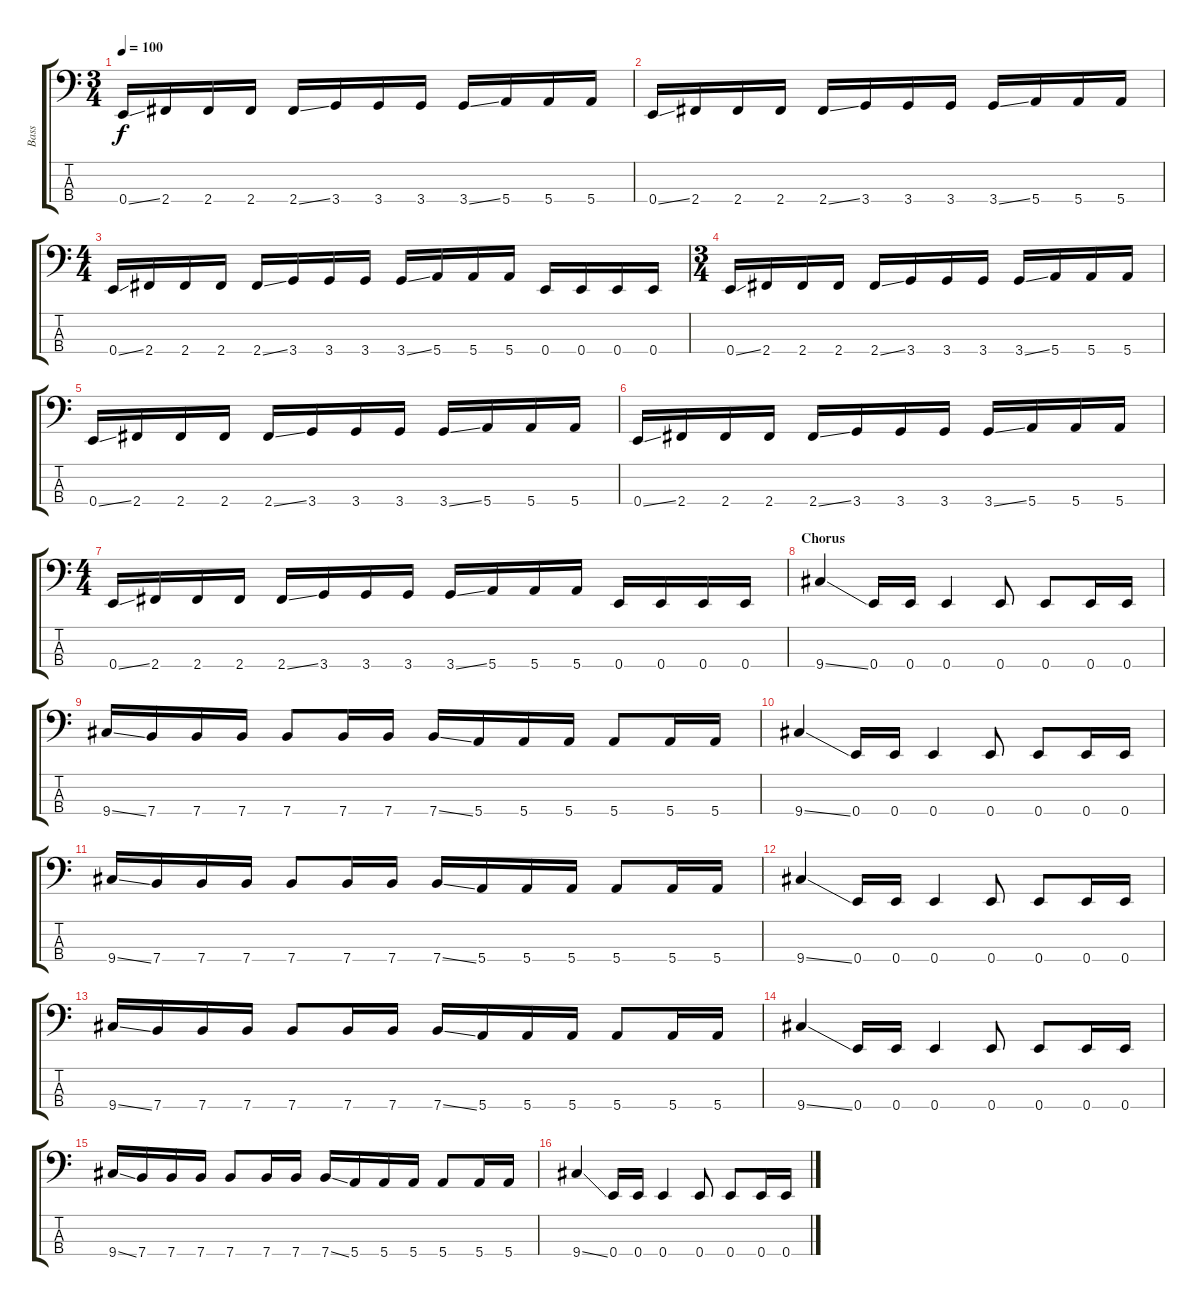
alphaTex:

\track ("Bass" "Bass") {instrument electricbassfinger}
\staff {score tabs}
\tuning (G2 D2 A1 E1) {hide}
\ts (3 4)
\tempo 100
\clef f4
\ks c
0.4{ss}.16{dy f} 2.4.16 2.4.16 2.4.16 2.4{ss}.16 3.4.16 3.4.16 3.4.16 3.4{ss}.16 5.4.16 5.4.16 5.4.16 |
0.4{ss}.16 2.4.16 2.4.16 2.4.16 2.4{ss}.16 3.4.16 3.4.16 3.4.16 3.4{ss}.16 5.4.16 5.4.16 5.4.16 |
\ts (4 4)
0.4{ss}.16 2.4.16 2.4.16 2.4.16 2.4{ss}.16 3.4.16 3.4.16 3.4.16 3.4{ss}.16 5.4.16 5.4.16 5.4.16 0.4.16 0.4.16 0.4.16 0.4.16 |
\ts (3 4)
0.4{ss}.16 2.4.16 2.4.16 2.4.16 2.4{ss}.16 3.4.16 3.4.16 3.4.16 3.4{ss}.16 5.4.16 5.4.16 5.4.16 |
0.4{ss}.16 2.4.16 2.4.16 2.4.16 2.4{ss}.16 3.4.16 3.4.16 3.4.16 3.4{ss}.16 5.4.16 5.4.16 5.4.16 |
0.4{ss}.16 2.4.16 2.4.16 2.4.16 2.4{ss}.16 3.4.16 3.4.16 3.4.16 3.4{ss}.16 5.4.16 5.4.16 5.4.16 |
\ts (4 4)
0.4{ss}.16 2.4.16 2.4.16 2.4.16 2.4{ss}.16 3.4.16 3.4.16 3.4.16 3.4{ss}.16 5.4.16 5.4.16 5.4.16 0.4.16 0.4.16 0.4.16 0.4.16 |
\section ("" "Chorus")
9.4{ss}.4 0.4.16 0.4.16 0.4.4 0.4.8 0.4.8 0.4.16 0.4.16 |
9.4{ss}.16 7.4.16 7.4.16 7.4.16 7.4.8 7.4.16 7.4.16 7.4{ss}.16 5.4.16 5.4.16 5.4.16 5.4.8 5.4.16 5.4.16 |
9.4{ss}.4 0.4.16 0.4.16 0.4.4 0.4.8 0.4.8 0.4.16 0.4.16 |
9.4{ss}.16 7.4.16 7.4.16 7.4.16 7.4.8 7.4.16 7.4.16 7.4{ss}.16 5.4.16 5.4.16 5.4.16 5.4.8 5.4.16 5.4.16 |
9.4{ss}.4 0.4.16 0.4.16 0.4.4 0.4.8 0.4.8 0.4.16 0.4.16 |
9.4{ss}.16 7.4.16 7.4.16 7.4.16 7.4.8 7.4.16 7.4.16 7.4{ss}.16 5.4.16 5.4.16 5.4.16 5.4.8 5.4.16 5.4.16 |
9.4{ss}.4 0.4.16 0.4.16 0.4.4 0.4.8 0.4.8 0.4.16 0.4.16 |
9.4{ss}.16 7.4.16 7.4.16 7.4.16 7.4.8 7.4.16 7.4.16 7.4{ss}.16 5.4.16 5.4.16 5.4.16 5.4.8 5.4.16 5.4.16 |
9.4{ss}.4 0.4.16 0.4.16 0.4.4 0.4.8 0.4.8 0.4.16 0.4.16
